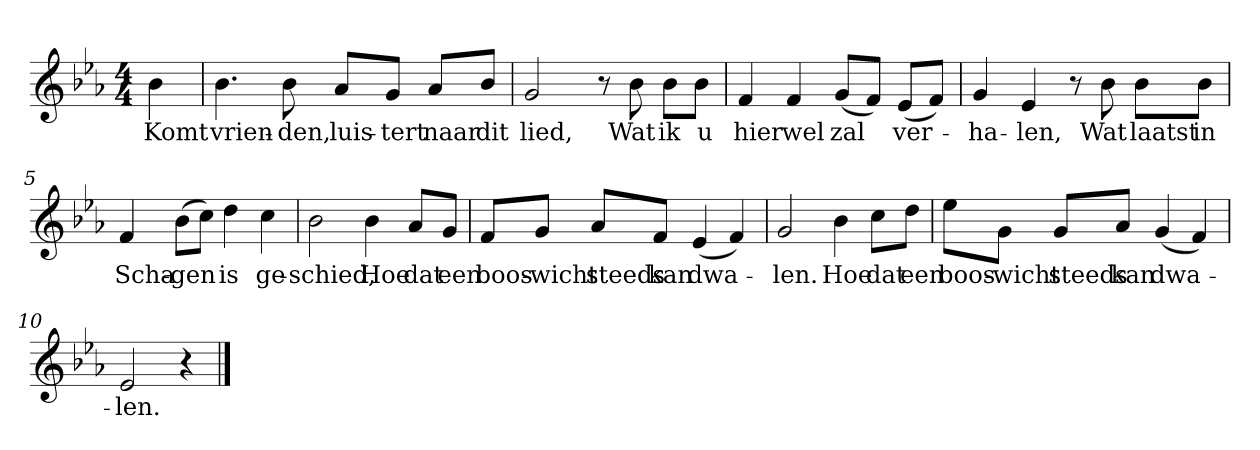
**kern	**text
*part1	*part1
*staff1	*staff1
*clefG2	*
*k[b-e-a-]	*
*E-:	*
*M4/4	*
*MM120	*
=	=
4b-	Komt
=1	=1
4.b-	vrien-
8b-	-den,
8a-/L	luis-
8g/J	-tert
8a-/L	naar
8b-/J	dit
=2	=2
2g	lied,
8r	.
8b-	Wat
8b-\L	ik
8b-\J	u
=3	=3
4f	hier
4f	wel
(8g/L	zal
8f/J)	.
(8e-/L	ver-
8f/J)	.
=4	=4
4g	-ha-
4e-	-len,
8r	.
8b-	Wat
8b-\L	laatst
8b-\J	in
=5	=5
4f	Scha-
(8b-\L	-gen
8cc\J)	.
4dd	is
4cc	ge-
=6	=6
2b-	-schied,
4b-	Hoe
8a-/L	dat
8g/J	een
=7	=7
8f/L	boos-
8g/J	-wicht
8a-/L	steeds
8f/J	kan
(4e-	dwa-
4f)	.
=8	=8
2g	-len.
4b-	Hoe
8cc\L	dat
8dd\J	een
=9	=9
8ee-\L	boos-
8g\J	-wicht
8g/L	steeds
8a-/J	kan
(4g	dwa-
4f)	.
=10	=10
2e-	-len.
4r	.
==	==
*-	*-
